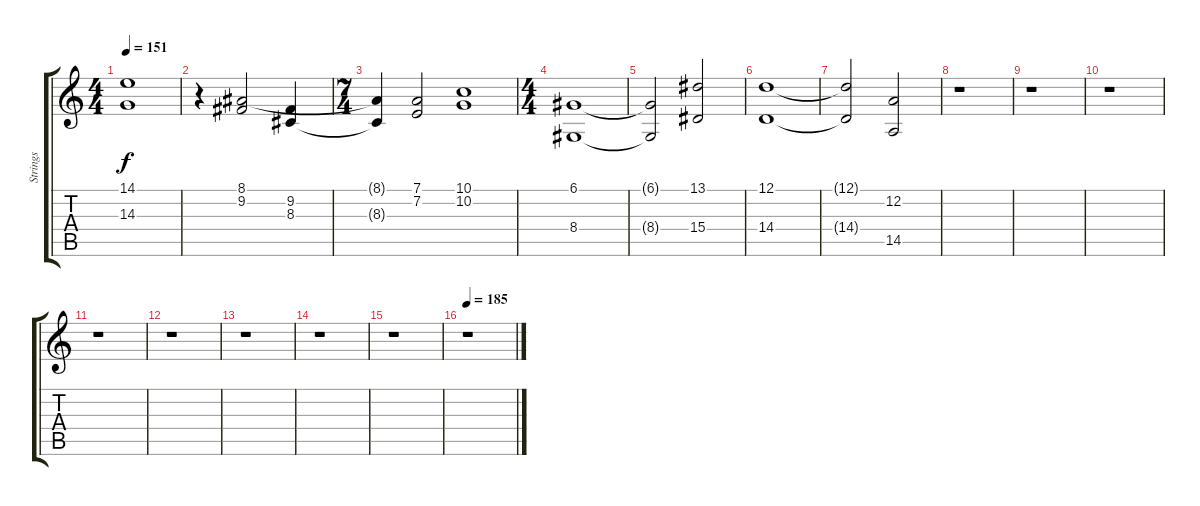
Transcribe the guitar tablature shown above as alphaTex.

\track ("Strings" "Strings") {instrument stringensemble1}
\staff {score tabs}
\tuning (D4 A3 F3 C3 G2 D2) {hide}
\ts (4 4)
\tempo 151
\clef g2
\ks c
(14.1{t} 14.3{t}).1{dy f} |
r.4 (8.1 9.2).2 (9.2 8.3).4 |
\ts (7 4)
(8.1{t} 8.3{t}).4 (7.1 7.2).2 (10.1 10.2).1 |
\ts (4 4)
(6.1 8.4).1 |
(6.1{t} 8.4{t}).2 (13.1 15.4).2 |
(12.1 14.4).1 |
(12.1{t} 14.4{t}).2 (12.2 14.5).2 |
r.1 |
r.1 |
r.1 |
r.1 |
r.1 |
r.1 |
r.1 |
r.1 |
\tempo 185
r.1
